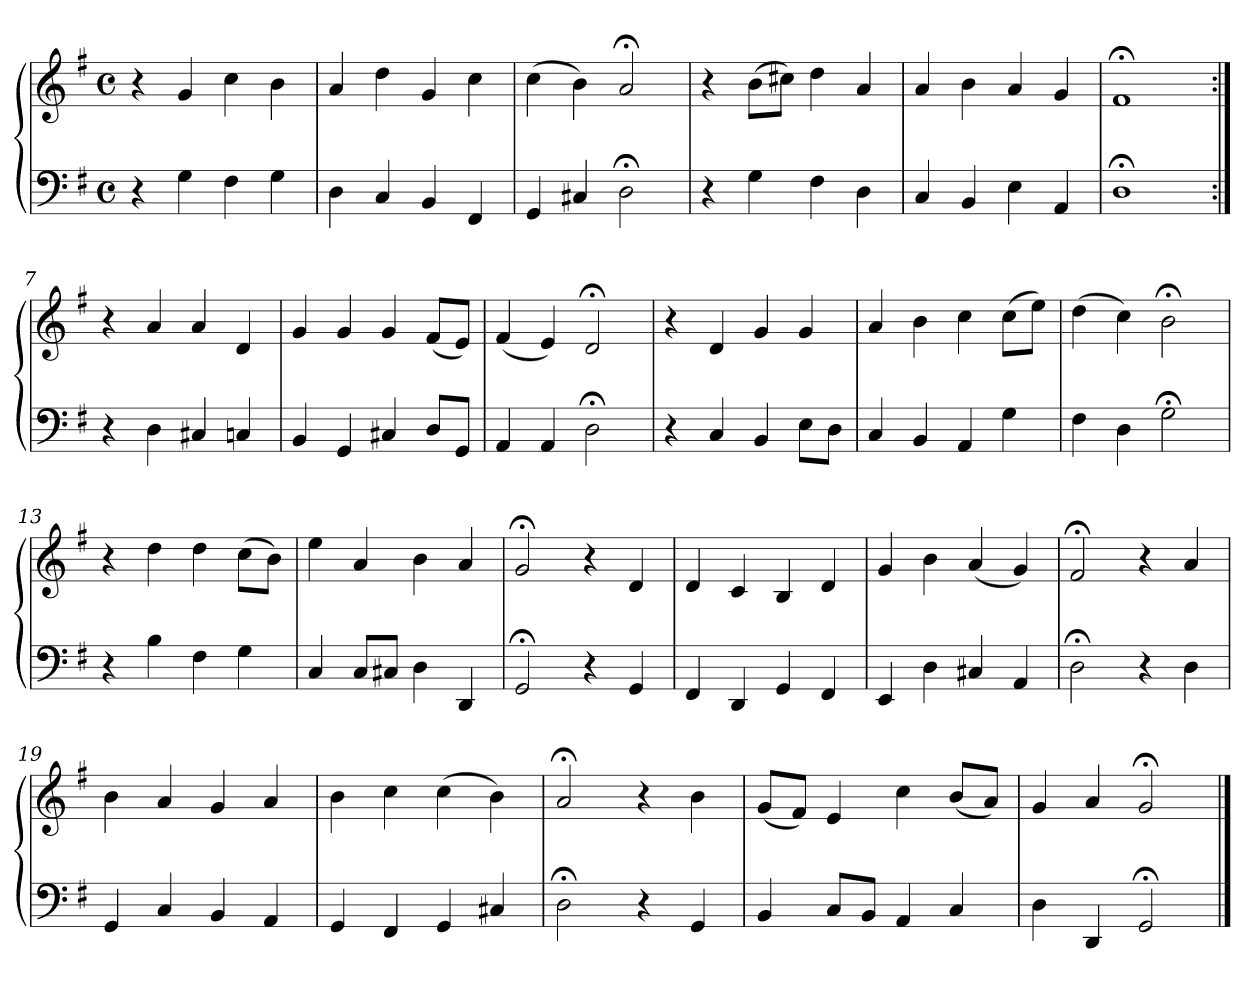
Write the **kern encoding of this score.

**kern	**kern
*part1	*part1
*staff2	*staff1
*clefF4	*clefG2
*k[f#]	*k[f#]
*M4/4	*M4/4
*met(c)	*met(c)
=1	=1
4r	4r
4G	4g
4F#	4cc
4G	4b
=2	=2
4D	4a
4C	4dd
4BB	4g
4FF#	4cc
=3	=3
4GG	(4cc
4C#X	4b)
2D;<	2a;<
=4	=4
4r	4r
4G	(8bL
.	8cc#XJ)
4F#	4dd
4D	4a
=5	=5
4C	4a
4BB	4b
4E	4a
4AA	4g
=6	=6
1D;<	1f#;<
=7:|!	=7:|!
4r	4r
4D	4a
4C#X	4a
4Cn	4d
!!LO:LB:g=z
=8	=8
4BB	4g
4GG	4g
4C#X	4g
8DL	(8f#L
8GGJ	8eJ)
=9	=9
4AA	(4f#
4AA	4e)
2D;<	2d;<
=10	=10
4r	4r
4C	4d
4BB	4g
8EL	4g
8DJ	.
=11	=11
4C	4a
4BB	4b
4AA	4cc
4G	(8ccL
.	8eeJ)
=12	=12
4F#	(4dd
4D	4cc)
2G;<	2b;<
=13	=13
4r	4r
4B	4dd
4F#	4dd
4G	(8ccL
.	8bJ)
=14	=14
4C	4ee
8CL	4a
8C#XJ	.
4D	4b
4DD	4a
!!LO:LB:g=z
=15	=15
2GG;<	2g;<
4r	4r
4GG	4d
=16	=16
4FF#	4d
4DD	4c
4GG	4B
4FF#	4d
=17	=17
4EE	4g
4D	4b
4C#X	(4a
4AA	4g)
=18	=18
2D;<	2f#;<
4r	4r
4D	4a
=19	=19
4GG	4b
4C	4a
4BB	4g
4AA	4a
=20	=20
4GG	4b
4FF#	4cc
4GG	(4cc
4C#X	4b)
=21	=21
2D;<	2a;<
4r	4r
4GG	4b
=22	=22
4BB	(8gL
.	8f#J)
8CL	4e
8BBJ	.
4AA	4cc
4C	(8bL
.	8aJ)
!!LO:LB:g=z
=23	=23
4D	4g
4DD	4a
2GG;<	2g;<
==	==
*-	*-
